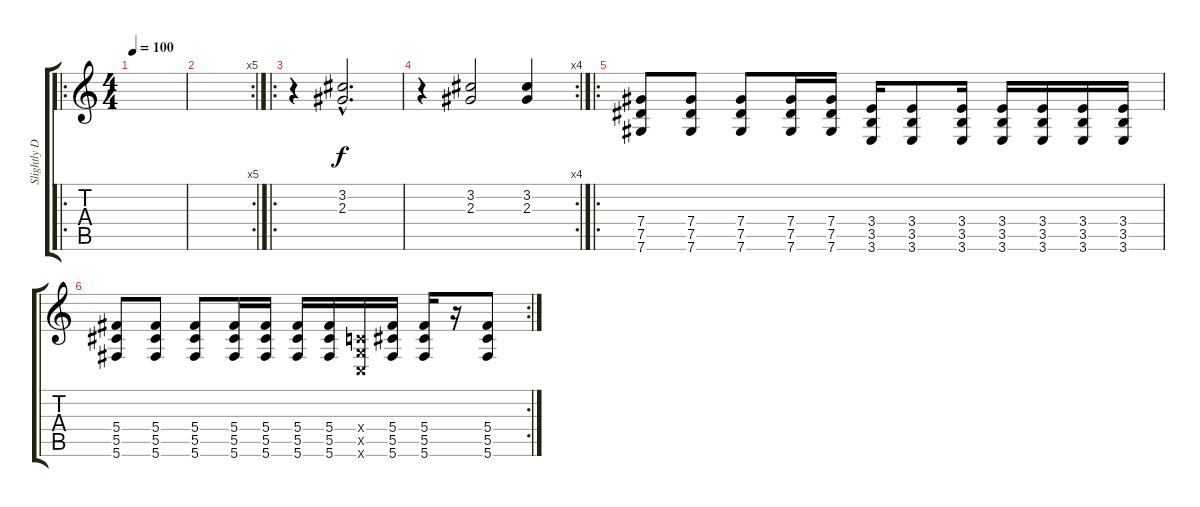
\track ("Slightly Distorted Rythem" "Slightly D") {instrument distortionguitar}
\staff {score tabs}
\tuning (Eb4 Bb3 Gb3 Db3 Ab2 Db2) {hide}
\ro
\ts (4 4)
\tempo 100
\clef g2
\ks c
|
\rc 5
|
\ro
r.4 (3.2{hac} 2.3{hac}).2{d} |
\rc 4
r.4 (3.2 2.3).2 (3.2 2.3).4 |
\ro
(7.4 7.5 7.6).8 (7.4 7.5 7.6).8 (7.4 7.5 7.6).8 (7.4 7.5 7.6).16 (7.4 7.5 7.6).16 (3.4 3.5 3.6).16 (3.4 3.5 3.6).8 (3.4 3.5 3.6).16 (3.4 3.5 3.6).16 (3.4 3.5 3.6).16 (3.4 3.5 3.6).16 (3.4 3.5 3.6).16 |
\rc 2
(5.4 5.5 5.6).8 (5.4 5.5 5.6).8 (5.4 5.5 5.6).8 (5.4 5.5 5.6).16 (5.4 5.5 5.6).16 (5.4 5.5 5.6).16 (5.4 5.5 5.6).16 (-1.4{x} -1.5{x} -1.6{x}).16 (5.4 5.5 5.6).16 (5.4 5.5 5.6).16 r.16 (5.4 5.5 5.6).8
